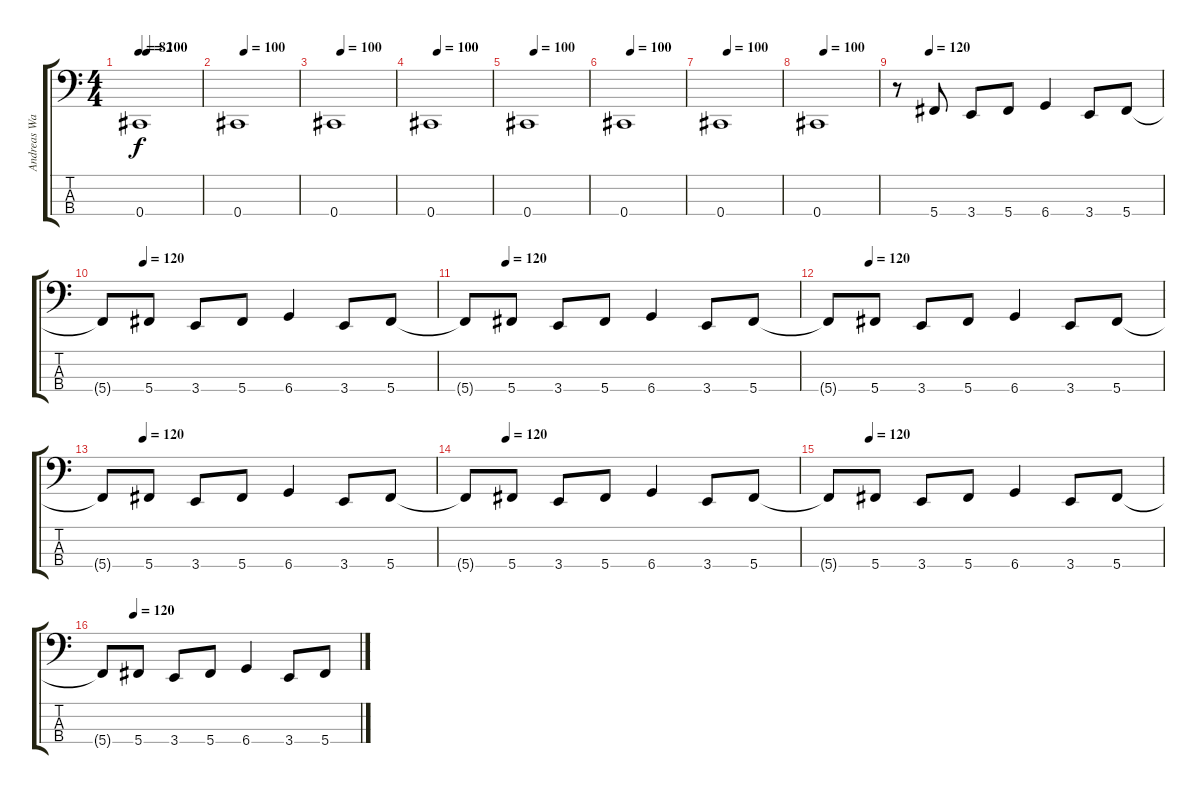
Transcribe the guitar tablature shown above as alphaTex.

\track ("Andreas Wahl (Bass)" "Andreas Wa") {instrument electricbassfinger}
\staff {score tabs}
\tuning (E2 B1 Gb1 Db1) {hide}
\ts (4 4)
\tempo 82
\tempo (100 0.125)
\clef f4
\ks c
0.4.1{dy f} |
\tempo (100 0.125)
0.4.1 |
\tempo (100 0.125)
0.4.1 |
\tempo (100 0.125)
0.4.1 |
\tempo (100 0.125)
0.4.1 |
\tempo (100 0.125)
0.4.1 |
\tempo (100 0.125)
0.4.1 |
\tempo (100 0.125)
0.4.1 |
\tempo (120 0.125)
r.8 5.4.8 3.4.8 5.4.8 6.4.4 3.4.8 5.4.8 |
\tempo (120 0.125)
5.4{t}.8 5.4.8 3.4.8 5.4.8 6.4.4 3.4.8 5.4.8 |
\tempo (120 0.125)
5.4{t}.8 5.4.8 3.4.8 5.4.8 6.4.4 3.4.8 5.4.8 |
\tempo (120 0.125)
5.4{t}.8 5.4.8 3.4.8 5.4.8 6.4.4 3.4.8 5.4.8 |
\tempo (120 0.125)
5.4{t}.8 5.4.8 3.4.8 5.4.8 6.4.4 3.4.8 5.4.8 |
\tempo (120 0.125)
5.4{t}.8 5.4.8 3.4.8 5.4.8 6.4.4 3.4.8 5.4.8 |
\tempo (120 0.125)
5.4{t}.8 5.4.8 3.4.8 5.4.8 6.4.4 3.4.8 5.4.8 |
\tempo (120 0.125)
5.4{t}.8 5.4.8 3.4.8 5.4.8 6.4.4 3.4.8 5.4.8
